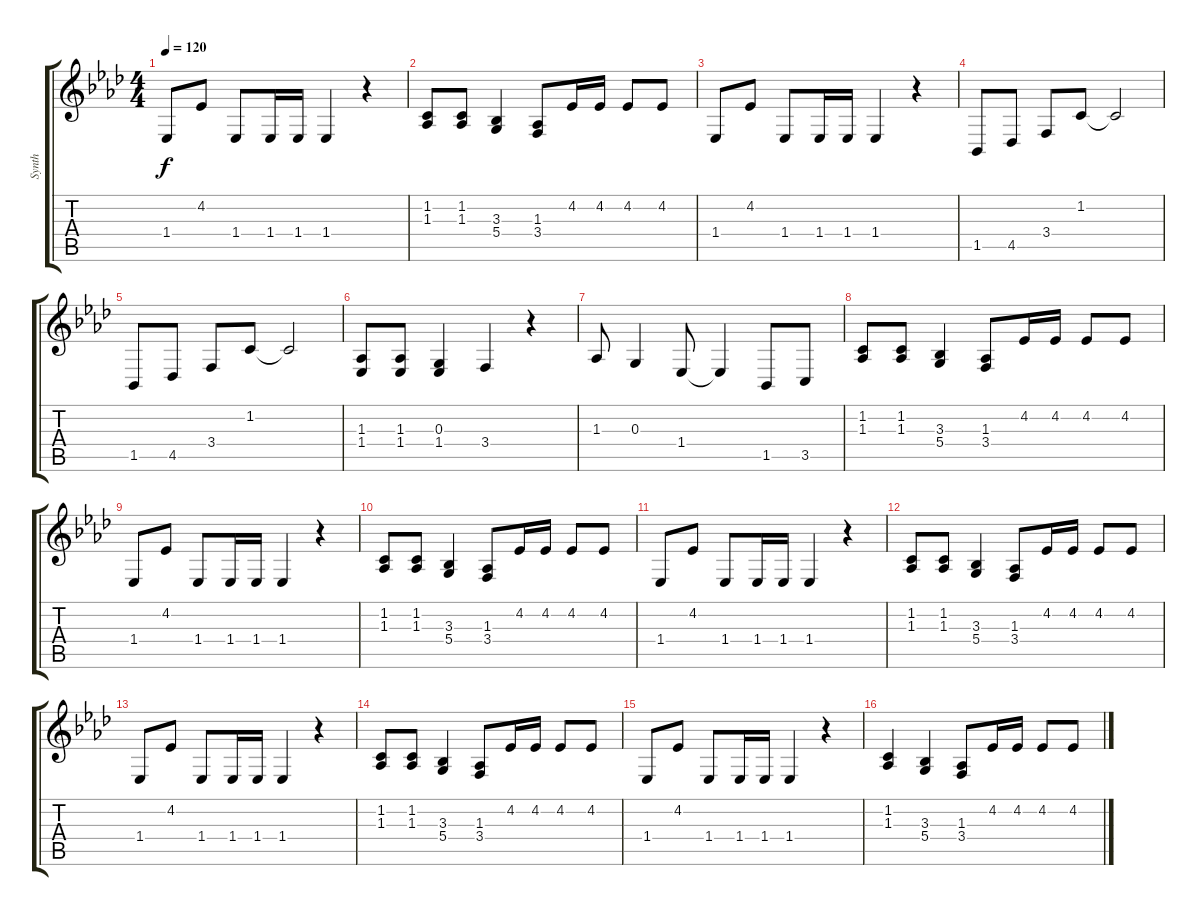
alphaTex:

\track ("Synth" "Synth") {instrument pad1newage}
\staff {score tabs}
\tuning (E4 B3 G3 D3 A2 E2) {hide}
\ts (4 4)
\tempo 120
\clef g2
\ks ab
1.4.8{dy f} 4.2.8 1.4.8 1.4.16 1.4.16 1.4.4 r.4 |
(1.2 1.3).8 (1.2 1.3).8 (3.3 5.4).4 (1.3 3.4).8 4.2.16 4.2.16 4.2.8 4.2.8 |
1.4.8 4.2.8 1.4.8 1.4.16 1.4.16 1.4.4 r.4 |
1.5.8 4.5.8 3.4.8 1.2.8 1.2{t}.2 |
1.5.8 4.5.8 3.4.8 1.2.8 1.2{t}.2 |
(1.3 1.4).8 (1.3 1.4).8 (0.3 1.4).4 3.4.4 r.4 |
1.3.8 0.3.4 1.4.8 1.4{t}.4 1.5.8 3.5.8 |
(1.2 1.3).8 (1.2 1.3).8 (3.3 5.4).4 (1.3 3.4).8 4.2.16 4.2.16 4.2.8 4.2.8 |
1.4.8 4.2.8 1.4.8 1.4.16 1.4.16 1.4.4 r.4 |
(1.2 1.3).8 (1.2 1.3).8 (3.3 5.4).4 (1.3 3.4).8 4.2.16 4.2.16 4.2.8 4.2.8 |
1.4.8 4.2.8 1.4.8 1.4.16 1.4.16 1.4.4 r.4 |
(1.2 1.3).8 (1.2 1.3).8 (3.3 5.4).4 (1.3 3.4).8 4.2.16 4.2.16 4.2.8 4.2.8 |
1.4.8 4.2.8 1.4.8 1.4.16 1.4.16 1.4.4 r.4 |
(1.2 1.3).8 (1.2 1.3).8 (3.3 5.4).4 (1.3 3.4).8 4.2.16 4.2.16 4.2.8 4.2.8 |
1.4.8 4.2.8 1.4.8 1.4.16 1.4.16 1.4.4 r.4 |
(1.2 1.3).4 (3.3 5.4).4 (1.3 3.4).8 4.2.16 4.2.16 4.2.8 4.2.8
